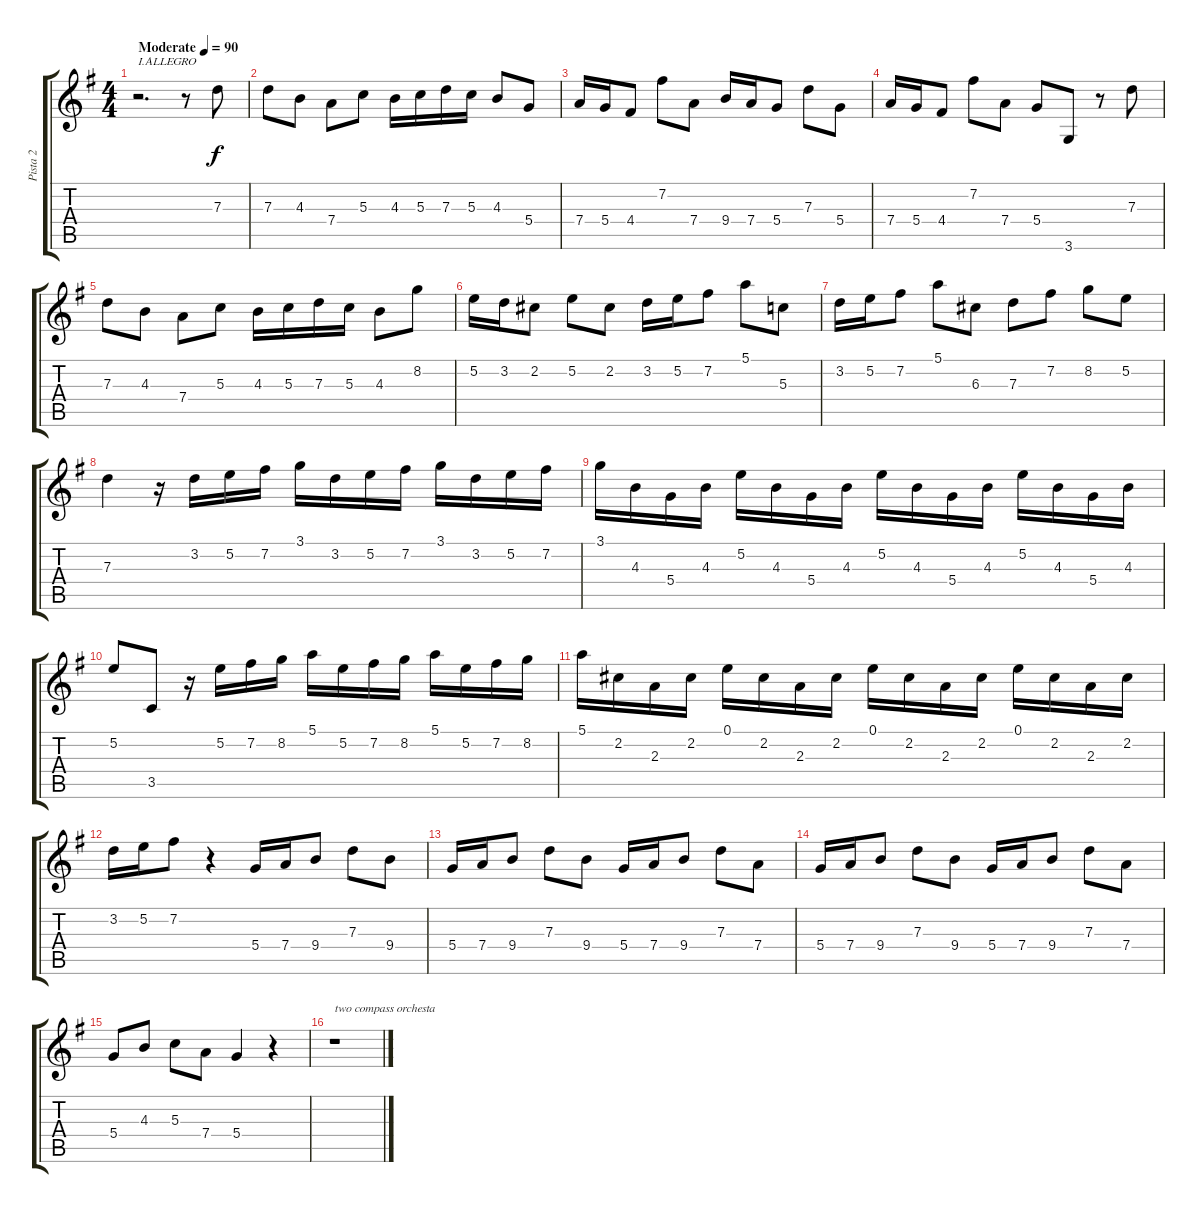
\track ("Pista 2" "Pista 2") {instrument acousticguitarsteel}
\staff {score tabs}
\tuning (E4 B3 G3 D3 A2 E2) {hide}
\ts (4 4)
\tempo (90 "Moderate")
\tempo 110
\tempo (90 "Moderate")
\clef g2
\ks g
r.2{d txt "I.ALLEGRO" dy f instrument acousticguitarsteel} r.8 7.3.8 |
7.3.8 4.3.8 7.4.8 5.3.8 4.3.16 5.3.16 7.3.16 5.3.16 4.3.8 5.4.8 |
7.4.16 5.4.16 4.4.8 7.2.8 7.4.8 9.4.16 7.4.16 5.4.8 7.3.8 5.4.8 |
7.4.16 5.4.16 4.4.8 7.2.8 7.4.8 5.4.8 3.6.8 r.8 7.3.8 |
7.3.8 4.3.8 7.4.8 5.3.8 4.3.16 5.3.16 7.3.16 5.3.16 4.3.8 8.2.8 |
5.2.16 3.2.16 2.2.8 5.2.8 2.2.8 3.2.16 5.2.16 7.2.8 5.1.8 5.3.8 |
3.2.16 5.2.16 7.2.8 5.1.8 6.3.8 7.3.8 7.2.8 8.2.8 5.2.8 |
7.3.4 r.16 3.2.16 5.2.16 7.2.16 3.1.16 3.2.16 5.2.16 7.2.16 3.1.16 3.2.16 5.2.16 7.2.16 |
3.1.16 4.3.16 5.4.16 4.3.16 5.2.16 4.3.16 5.4.16 4.3.16 5.2.16 4.3.16 5.4.16 4.3.16 5.2.16 4.3.16 5.4.16 4.3.16 |
5.2.8 3.5.8 r.16 5.2.16 7.2.16 8.2.16 5.1.16 5.2.16 7.2.16 8.2.16 5.1.16 5.2.16 7.2.16 8.2.16 |
5.1.16 2.2.16 2.3.16 2.2.16 0.1.16 2.2.16 2.3.16 2.2.16 0.1.16 2.2.16 2.3.16 2.2.16 0.1.16 2.2.16 2.3.16 2.2.16 |
3.2.16 5.2.16 7.2.8 r.4 5.4.16 7.4.16 9.4.8 7.3.8 9.4.8 |
5.4.16 7.4.16 9.4.8 7.3.8 9.4.8 5.4.16 7.4.16 9.4.8 7.3.8 7.4.8 |
5.4.16 7.4.16 9.4.8 7.3.8 9.4.8 5.4.16 7.4.16 9.4.8 7.3.8 7.4.8 |
5.4.8 4.3.8 5.3.8 7.4.8 5.4.4 r.4 |
r.1{txt "two compass orchesta"}
